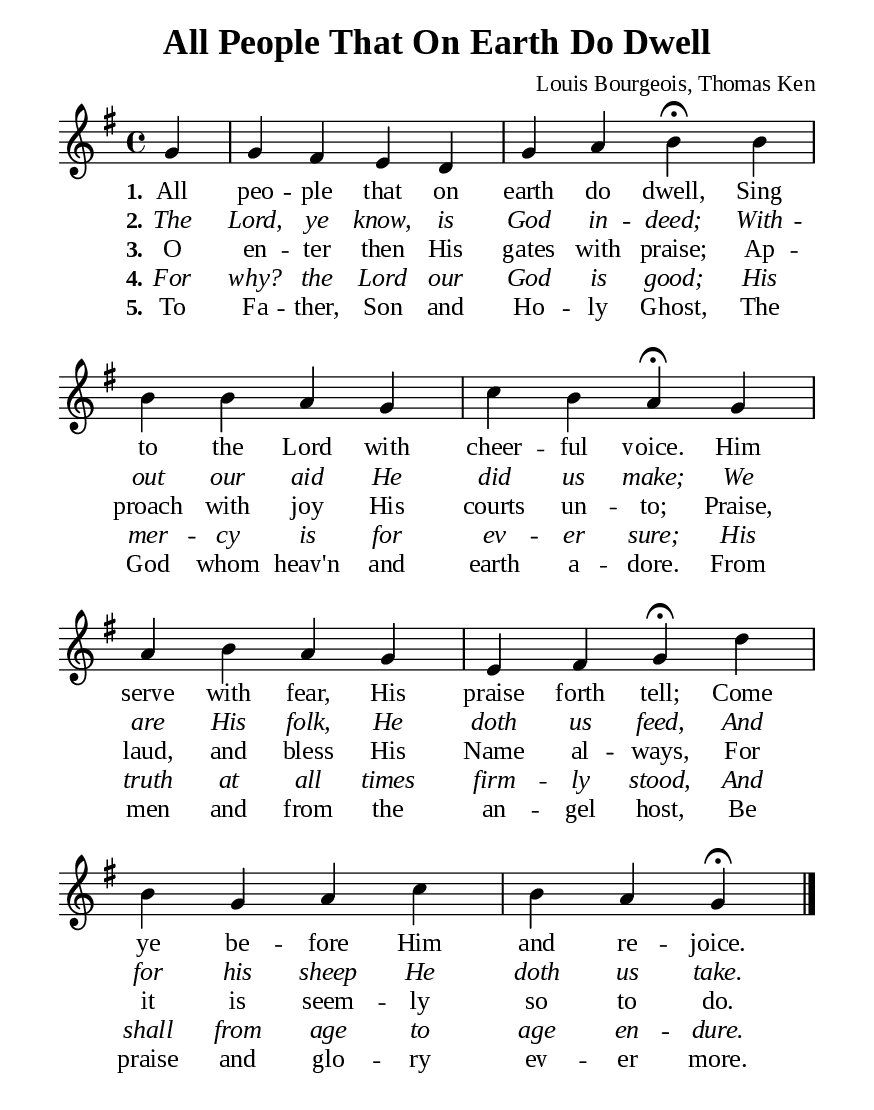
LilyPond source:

%%%%%%%%%%%%%%%%%%%%%%%%%%%%%
% CONTENTS OF THIS DOCUMENT
% 1. Common settings
% 2. Verse music
% 3. Verse lyrics
% 4. Layout
%%%%%%%%%%%%%%%%%%%%%%%%%%%%%

%%%%%%%%%%%%%%%%%%%%%%%%%%%%%
% 1. Common settings
%%%%%%%%%%%%%%%%%%%%%%%%%%%%%
\version "2.18.2"

\header {
  title = "All People That On Earth Do Dwell"
  composer = "Louis Bourgeois, Thomas Ken"
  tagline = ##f
}

global= {
  \key g \major
  \time 4/4
  \override Score.BarNumber.break-visibility = ##(#f #f #f)
  \override Lyrics.LyricSpace.minimum-distance = #3.0
}

\paper {
  #(set-paper-size "a5")
  top-margin = 3.2\mm
  bottom-marign = 10\mm
  left-margin = 10\mm
  right-margin = 10\mm
  indent = #0
  #(define fonts
	 (make-pango-font-tree "Liberation Serif"
	 		       "Liberation Serif"
			       "Liberation Serif"
			       (/ 20 20)))
  system-system-spacing = #'((basic-distance . 3) (padding . 3))
}

printItalic = \with {
  \override LyricText.font-shape = #'italic
}

%%%%%%%%%%%%%%%%%%%%%%%%%%%%%
% 2. Verse music
%%%%%%%%%%%%%%%%%%%%%%%%%%%%%
musicVerseSoprano = \relative c'' {
                    \partial 4 g4 |
  %{	01	%} g fis e d |
  %{	02	%} g a b \fermata b |
  %{	03	%} b b a g |
  %{	04	%} c b a \fermata g |
  %{	05	%} a b a g |
  %{	06	%} e fis g \fermata d' |
  %{	07	%} b g a c |
  %{	08	%} b a g \fermata \bar "|."
}

%%%%%%%%%%%%%%%%%%%%%%%%%%%%%
% 3. Verse lyrics
%%%%%%%%%%%%%%%%%%%%%%%%%%%%%
verseOne = \lyricmode {
  \set stanza = #"1."
  All peo -- ple that on earth do dwell, Sing to the Lord with cheer -- ful voice.
  Him serve with fear, His praise forth tell; Come ye be -- fore Him and re -- joice.
}

verseTwo = \lyricmode {
  \set stanza = #"2."
  The Lord, ye know, is God in -- deed; With -- out our aid He did us make;
  We are His folk, He doth us feed, And for his sheep He doth us take.
}

verseThree = \lyricmode {
  \set stanza = #"3."
  O en -- ter then His gates with praise; Ap -- proach with joy His courts un -- to;
  Praise, laud, and bless His Name al -- ways, For it is seem -- ly so to do.
}

verseFour = \lyricmode {
  \set stanza = #"4."
  For why? the Lord our God is good; His mer -- cy is for ev -- er sure;
  His truth at all times firm -- ly stood, And shall from age to age en -- dure.
}

verseFive = \lyricmode {
  \set stanza = #"5."
  To Fa -- ther, Son and Ho -- ly Ghost, The God whom heav'n and earth a -- dore.
  From men and from the an -- gel host, Be praise and glo -- ry ev -- er  more.
}

%%%%%%%%%%%%%%%%%%%%%%%%%%%%%
% 4. Layout
%%%%%%%%%%%%%%%%%%%%%%%%%%%%%
\score {
    \new ChoirStaff <<
      \new Staff <<
        \clef "treble"
        \new Voice = "sopranos" { \global   \musicVerseSoprano }
      >>
      \new Lyrics \lyricsto sopranos \verseOne
      \new Lyrics \printItalic \lyricsto sopranos \verseTwo
      \new Lyrics \lyricsto sopranos \verseThree
      \new Lyrics \printItalic \lyricsto sopranos \verseFour
      \new Lyrics \lyricsto sopranos \verseFive
    >>
}
